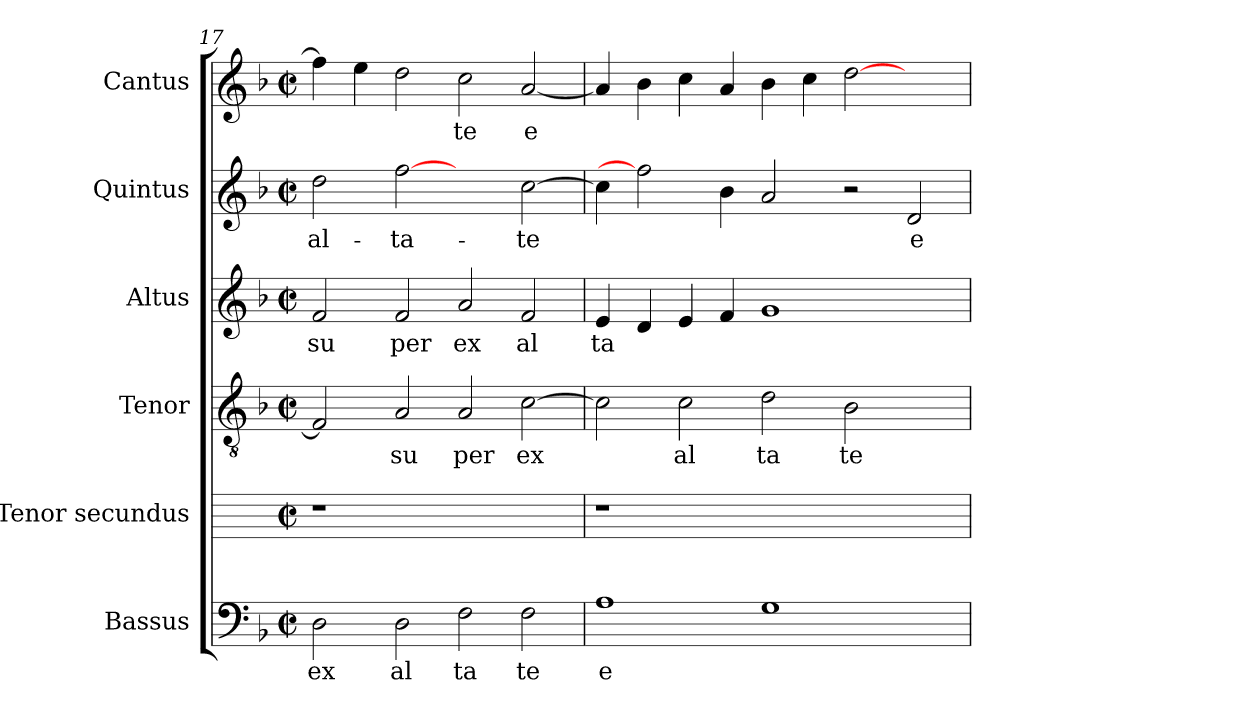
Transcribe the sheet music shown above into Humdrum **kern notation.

**kern	**text	**kern	**kern	**text	**kern	**text	**kern	**text	**kern	**text
*part6	*part6	*part5	*part4	*part4	*part3	*part3	*part2	*part2	*part1	*part1
*staff6	*staff6	*staff5	*staff4	*staff4	*staff3	*staff3	*staff2	*staff2	*staff1	*staff1
*I"Bassus	*	*I"Tenor  secundus	*I"Tenor	*	*I"Altus	*	*I"Quintus	*	*I"Cantus	*
*I'B	*	*	*I'T	*	*I'A	*	*I'Q	*	*I'C	*
*clefF4	*	*	*clefGv2	*	*clefG2	*	*clefG2	*	*clefG2	*
*k[b-]	*	*k[]	*k[b-]	*	*k[b-]	*	*k[b-]	*	*k[b-]	*
*F:	*	*C:	*F:	*	*F:	*	*F:	*	*F:	*
*M2/2	*	*M2/2	*M2/2	*	*M2/2	*	*M2/2	*	*M2/2	*
*met(c|)	*	*met(c|)	*met(c|)	*	*met(c|)	*	*met(c|)	*	*met(c|)	*
=17	=17	=17	=17	=17	=17	=17	=17	=17	=17	=17
!	!LO:LY:b:cj	!	!	!LO:LY:b:cj	!	!LO:LY:b:cj	!	!LO:LY:b:cj	!	!LO:LY:b:cj
2D\	ex	1r	2F/]	.	2f/	su	2dd\	-al-	4ff\]	.
!	!	!	!	!	!	!	!	!	!	!LO:LY:b:cj
.	.	.	.	.	.	.	.	.	4ee\	.
!	!LO:LY:b:cj	!	!	!LO:LY:b:cj	!	!LO:LY:b:cj	!	!LO:LY:b:cj	!	!LO:LY:b:cj
2D\	al	.	2A/	su	2f/	per	[2ff	-ta-	2dd\	.
!	!LO:LY:b:cj	!	!	!LO:LY:b:cj	!	!LO:LY:b:cj	!	!	!	!LO:LY:b:cj
2F\	ta	1ryy	2A/	per	2a/	ex	2ryy	.	2cc\	te
!	!LO:LY:b:cj	!	!	!LO:LY:b:cj	!	!LO:LY:b:cj	!	!LO:LY:b:cj	!	!LO:LY:b:cj
2F\	te	.	[>2c\	ex	2f/	al	[>2cc\	-te	[<2a/	e
=18	=18	=18	=18	=18	=18	=18	=18	=18	=18	=18
!	!LO:LY:b:cj	!	!	!LO:LY:b:cj	!	!LO:LY:b:cj	!	!LO:LY:b:cj	!	!LO:LY:b:cj
1A	e	1r	2c\]	.	4e/	ta	4cc\]	.	4a/]	.
!	!	!	!	!	!	!LO:LY:b:cj	!	!	!	!LO:LY:b:cj
.	.	.	.	.	4d/	.	2ff]	.	4b-\	.
!	!	!	!	!LO:LY:b:cj	!	!LO:LY:b:cj	!	!	!	!LO:LY:b:cj
.	.	.	2c\	al	4e/	.	.	.	4cc\	.
!	!	!	!	!	!	!LO:LY:b:cj	!	!LO:LY:b:cj	!	!LO:LY:b:cj
.	.	.	.	.	4f/	.	4b-\	.	4a/	.
!	!LO:LY:b:cj	!	!	!LO:LY:b:cj	!	!LO:LY:b:cj	!	!LO:LY:b:cj	!	!LO:LY:b:cj
1G	.	1.ryy	2d\	ta	1g	.	2a/	.	4b-\	.
!	!	!	!	!	!	!	!	!	!	!LO:LY:b:cj
.	.	.	.	.	.	.	.	.	4cc\	.
!	!	!	!	!LO:LY:b:cj	!	!	!	!	!	!LO:LY:b:cj
.	.	.	2B-\	te	.	.	2r	.	[>2dd\	.
!	!	!	!	!	!	!	!	!LO:LY:b:cj	!	!
2ryy	.	.	2ryy	.	2ryy	.	2d/	e-	2ryy	.
=	=	=	=	=	=	=	=	=	=	=
*-	*-	*-	*-	*-	*-	*-	*-	*-	*-	*-
